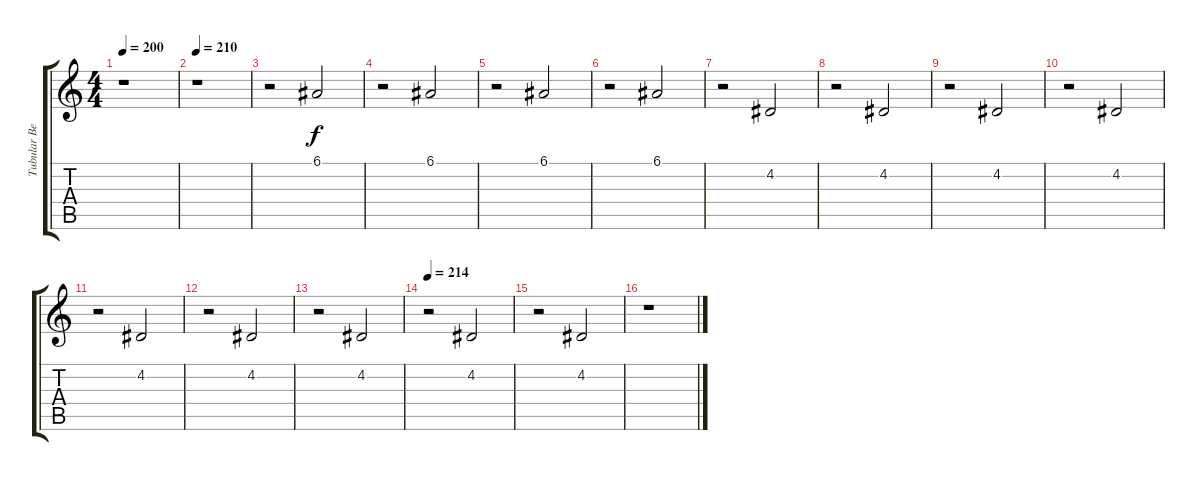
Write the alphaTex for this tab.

\track ("Tubular Bells" "Tubular Be") {instrument tubularbells}
\staff {score tabs}
\tuning (E4 B3 G3 D3 A2 E2) {hide}
\ts (4 4)
\tempo 200
\clef g2
\ks c
r.1{dy f} |
\tempo 210
r.1 |
r.2 6.1.2 |
r.2 6.1.2 |
r.2 6.1.2 |
r.2 6.1.2 |
r.2 4.2.2 |
r.2 4.2.2 |
r.2 4.2.2 |
r.2 4.2.2 |
r.2 4.2.2 |
r.2 4.2.2 |
r.2 4.2.2 |
\tempo 214
r.2 4.2.2 |
r.2 4.2.2 |
r.1
